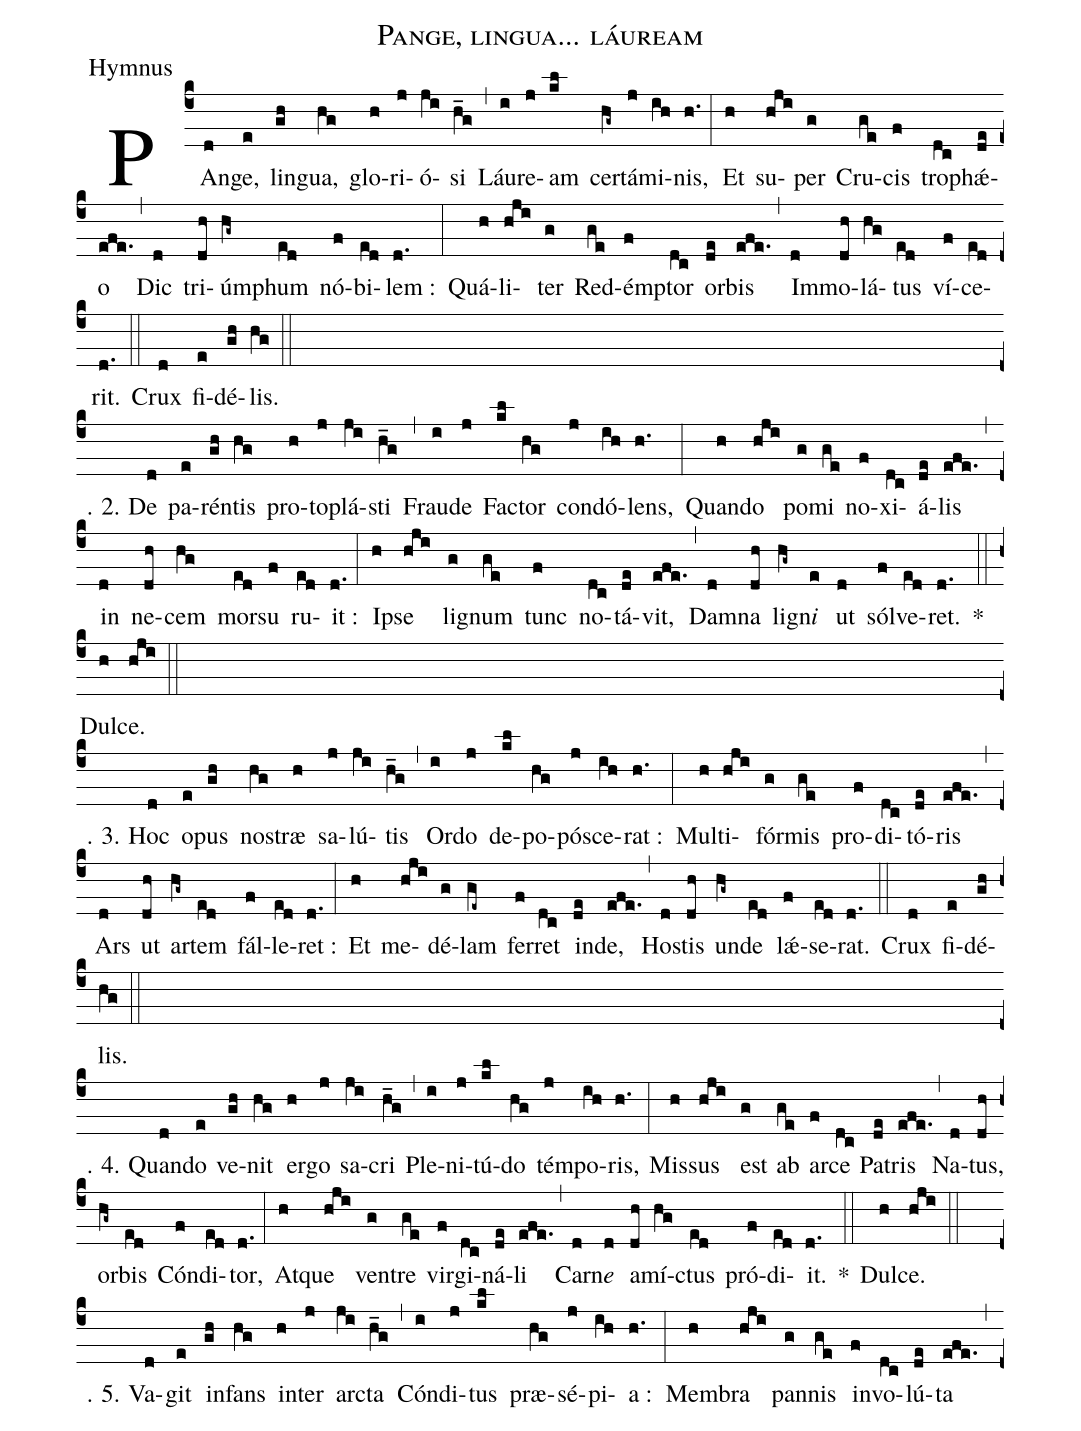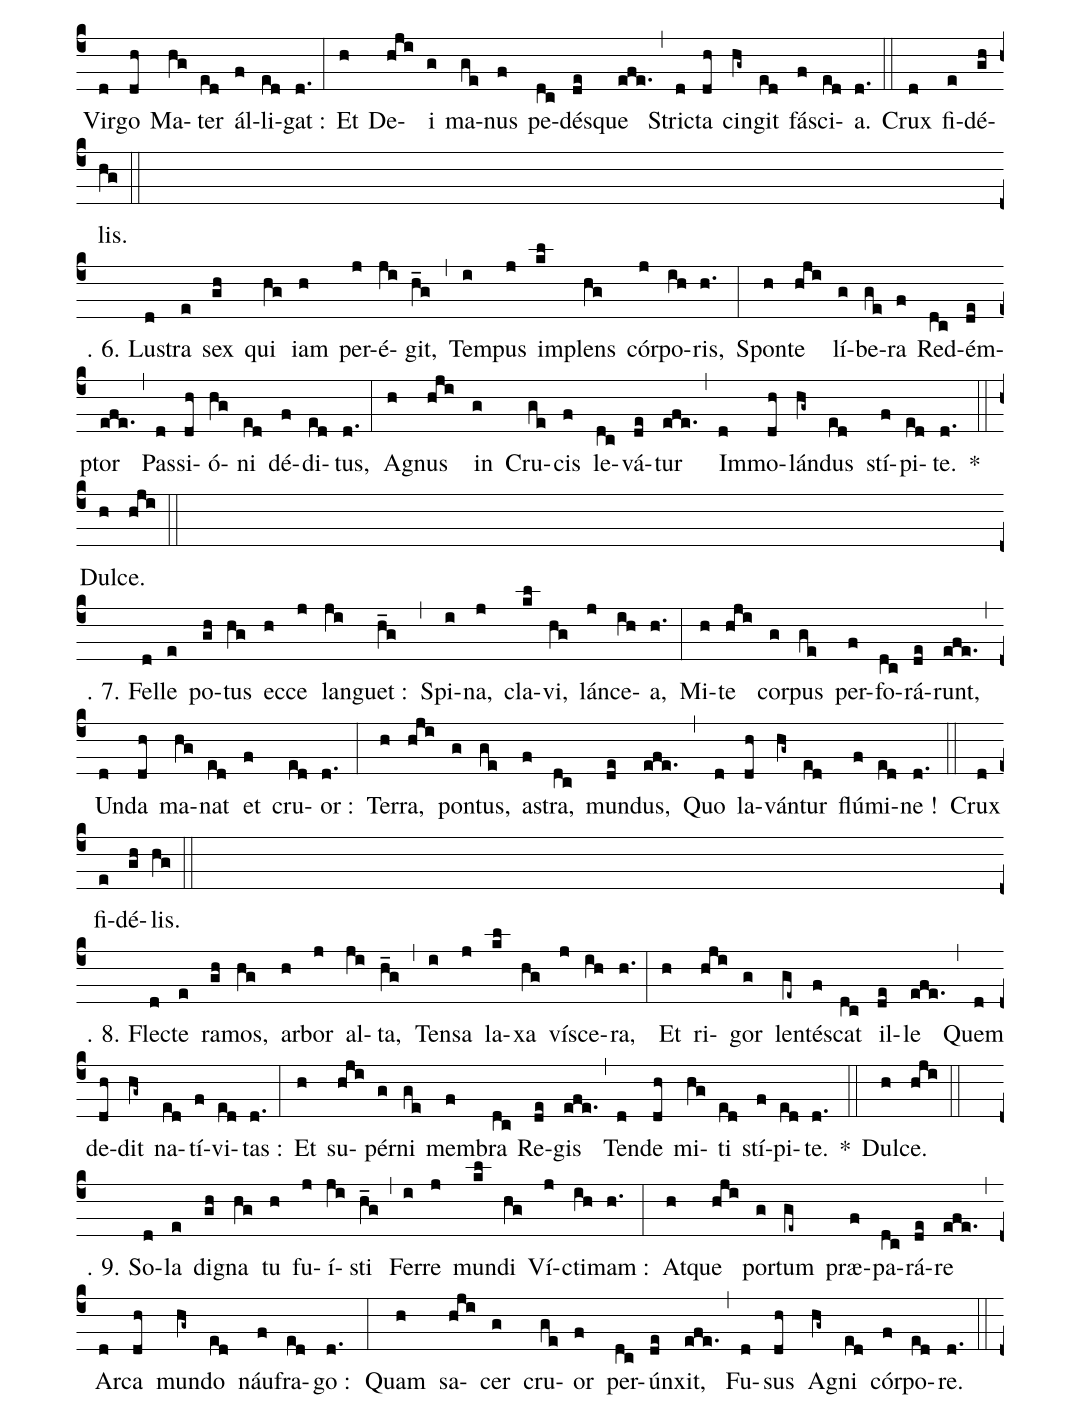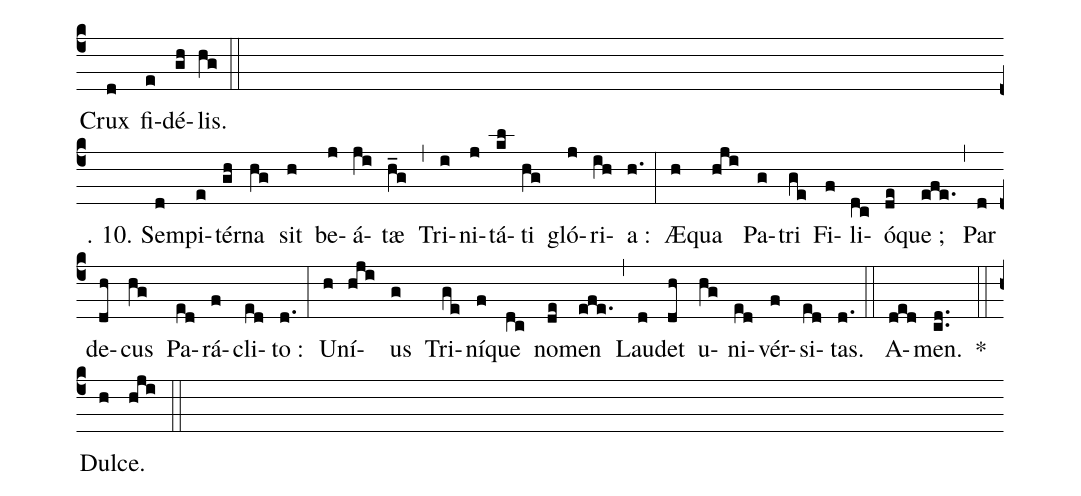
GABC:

name:Pange, lingua... láuream;
office-part:Hymnus;
%%
(c4) PAn(d)ge,(e) lin(gh)gua,(hg) glo(h)ri(j)ó(ji)si(h_g) (,) Láu(i)re(j)am(kl) cer(hg~)tá(j)mi(ih)nis,(h.) (:)
Et(h) su(hji)per(g) Cru(ge)cis(f) tro(dc)ph{<sp>'ae</sp>}(de)o(efe.) (,) Dic(d) tri(dh)úm(hg~)phum(ed) nó(f)bi(ed)lem :(d.) (:)
Quá(h)li(hji)ter(g) Red(ge)ém(f)ptor(dc) or(de)bis(efe.) (,) Im(d)mo(dh)lá(hg)tus(ed) ví(f)ce(ed)rit.(d.) (::) Crux(d) fi(e)dé(gh)lis.(hg) (::Z)

℣. 2. De(d) pa(e)rén(gh)tis(hg) pro(h)to(j)plá(ji)sti(h_g) (,) Frau(i)de(j) Fa(kl)ctor(hg) con(j)dó(ih)lens,(h.) (:)
Quan(h)do(hji) po(g)mi(ge) no(f)xi(dc)á(de)lis(efe.) (,) in(d) ne(dh)cem(hg) mor(ed)su(f) ru(ed)it :(d.) (:)
I(h)pse(hji) li(g)gnum(ge) tunc(f) no(dc)tá(de)vit,(efe.) (,) Da(d)mna(dh) li(hg~)gn<i>i</i>(e) ut(d) sól(f)ve(ed)ret.(d.) *(::) Dul(h)ce.(hji) (::Z)

℣. 3. Hoc(d) o(e)pus(gh) no(hg)stræ(h) sa(j)lú(ji)tis(h_g) (,) Or(i)do(j) de(kl)po(hg)pó(j)sce(ih)rat :(h.) (:)
Mul(h)ti(hji)fór(g)mis(ge) pro(f)di(dc)tó(de)ris(efe.) (,) Ars(d) ut(dh) ar(hg~)tem(ed) fál(f)le(ed)ret :(d.) (:)
Et(h) me(hji)dé(g)lam(ge~) fer(f)ret(dc) in(de)de,(efe.) (,) Ho(d)stis(dh) un(hg~)de(ed) l<sp>'ae</sp>(f)se(ed)rat.(d.) (::) Crux(d) fi(e)dé(gh)lis.(hg) (::Z)

℣. 4. Quan(d)do(e) ve(gh)nit(hg) er(h)go(j) sa(ji)cri(h_g) (,) Ple(i)ni(j)tú(kl)do(hg) tém(j)po(ih)ris,(h.) (:)
Mis(h)sus(hji) est(g) ab(ge) ar(f)ce(dc) Pa(de)tris(efe.) (,) Na(d)tus,(dh) or(hg~)bis(ed) Cón(f)di(ed)tor,(d.) (:)
At(h)que(hji) ven(g)tre(ge) vir(f)gi(dc)ná(de)li(efe.) (,) Car(d)n<i>e</i>(d) a(dh)mí(hg)ctus(ed) pró(f)di(ed)it.(d.) *(::) Dul(h)ce.(hji) (::Z)

℣. 5. Va(d)git(e) in(gh)fans(hg) in(h)ter(j) ar(ji)cta(h_g) (,) Cón(i)di(j)tus(kl) præ(hg)sé(j)pi(ih)a :(h.) (:)
Mem(h)bra(hji) pan(g)nis(ge) in(f)vo(dc)lú(de)ta(efe.) (,) Vir(d)go(dh) Ma(hg)ter(ed) ál(f)li(ed)gat :(d.) (:)
Et(h) De(hji)i(g) ma(ge)nus(f) pe(dc)dés(de)que(efe.) (,) Stri(d)cta(dh) cin(hg~)git(ed) fá(f)sci(ed)a.(d.) (::) Crux(d) fi(e)dé(gh)lis.(hg) (::Z)

℣. 6. Lu(d)stra(e) sex(gh) qui(hg) iam(h) per(j)é(ji)git,(h_g) (,) Tem(i)pus(j) im(kl)plens(hg) cór(j)po(ih)ris,(h.) (:)
Spon(h)te(hji) lí(g)be(ge)ra(f) Red(dc)ém(de)ptor(efe.) (,) Pas(d)si(dh)ó(hg)ni(ed) dé(f)di(ed)tus,(d.) (:)
A(h)gnus(hji) in(g) Cru(ge)cis(f) le(dc)vá(de)tur(efe.) (,) Im(d)mo(dh)lán(hg~)dus(ed) stí(f)pi(ed)te.(d.) *(::) Dul(h)ce.(hji) (::Z)

℣. 7. Fel(d)le(e) po(gh)tus(hg) ec(h)ce(j) lan(ji)guet :(h_g) (,) Spi(i)na,(j) cla(kl)vi,(hg) lán(j)ce(ih)a,(h.) (:)
Mi(h)te(hji) cor(g)pus(ge) per(f)fo(dc)rá(de)runt,(efe.) (,) Un(d)da(dh) ma(hg)nat(ed) et(f) cru(ed)or :(d.) (:)
Ter(h)ra,(hji) pon(g)tus,(ge) a(f)stra,(dc) mun(de)dus,(efe.) (,) Quo(d) la(dh)ván(hg~)tur(ed) flú(f)mi(ed)ne !(d.) (::) Crux(d) fi(e)dé(gh)lis.(hg) (::Z)

℣. 8. Fle(d)cte(e) ra(gh)mos,(hg) ar(h)bor(j) al(ji)ta,(h_g) (,) Ten(i)sa(j) la(kl)xa(hg) ví(j)sce(ih)ra,(h.) (:)
Et(h) ri(hji)gor(g) len(ge~)té(f)scat(dc) il(de)le(efe.) (,) Quem(d) de(dh)dit(hg~) na(ed)tí(f)vi(ed)tas :(d.) (:)
Et(h) su(hji)pér(g)ni(ge) mem(f)bra(dc) Re(de)gis(efe.) (,) Ten(d)de(dh) mi(hg)ti(ed) stí(f)pi(ed)te.(d.) *(::) Dul(h)ce.(hji) (::Z)

℣. 9. So(d)la(e) di(gh)gna(hg) tu(h) fu(j)í(ji)sti(h_g) (,) Fer(i)re(j) mun(kl)di(hg) Ví(j)cti(ih)mam :(h.) (:)
At(h)que(hji) por(g)tum(ge~) præ(f)pa(dc)rá(de)re(efe.) (,) Ar(d)ca(dh) mun(hg~)do(ed) náu(f)fra(ed)go :(d.) (:)
Quam(h) sa(hji)cer(g) cru(ge)or(f) per(dc)ún(de)xit,(efe.) (,) Fu(d)sus(dh) A(hg~)gni(ed) cór(f)po(ed)re.(d.) (::) Crux(d) fi(e)dé(gh)lis.(hg) (::Z)

℣. 10. Sem(d)pi(e)tér(gh)na(hg) sit(h) be(j)á(ji)tæ(h_g) (,) Tri(i)ni(j)tá(kl)ti(hg) gló(j)ri(ih)a :(h.) (:)
Æ(h)qua(hji) Pa(g)tri(ge) Fi(f)li(dc)ó(de)que ;(efe.) (,) Par(d) de(dh)cus(hg) Pa(ed)rá(f)cli(ed)to :(d.) (:)
U(h)ní(hji)us(g) Tri(ge)ní(f)que(dc) no(de)men(efe.) (,) Lau(d)det(dh) u(hg)ni(ed)vér(f)si(ed)tas.(d.) (::) A(ded)men.(cd..) *(::) Dul(h)ce.(hji) (::)
